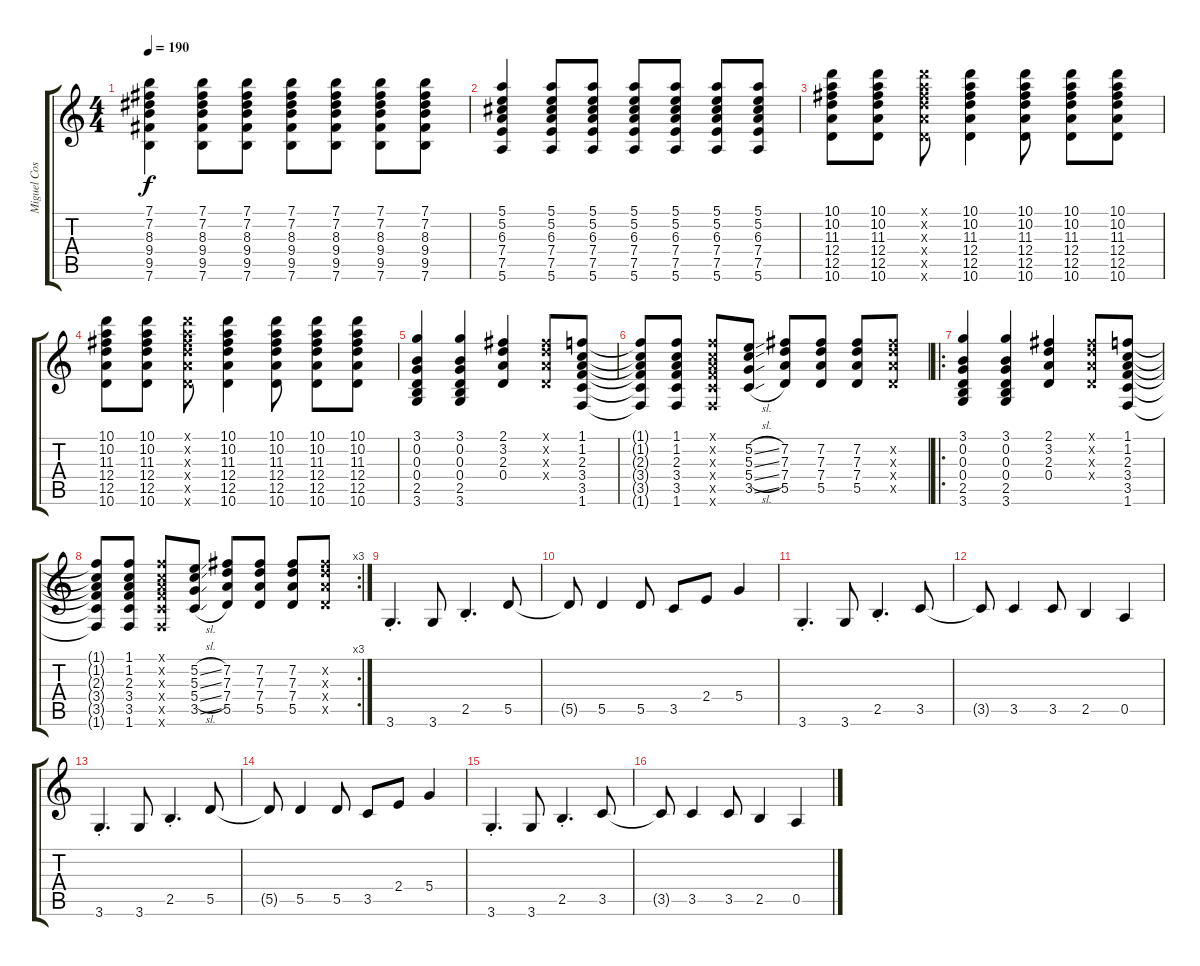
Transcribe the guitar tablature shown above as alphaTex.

\track ("Miguel Costas - Guitarra" "Miguel Cos") {instrument electricguitarclean}
\staff {score tabs}
\tuning (E4 B3 G3 D3 A2 E2) {hide}
\ts (4 4)
\tempo 190
\clef g2
\ks c
(7.1 7.2 8.3 9.4 9.5 7.6).4{dy f} (7.1 7.2 8.3 9.4 9.5 7.6).8 (7.1 7.2 8.3 9.4 9.5 7.6).8 (7.1 7.2 8.3 9.4 9.5 7.6).8 (7.1 7.2 8.3 9.4 9.5 7.6).8 (7.1 7.2 8.3 9.4 9.5 7.6).8 (7.1 7.2 8.3 9.4 9.5 7.6).8 |
(5.1 5.2 6.3 7.4 7.5 5.6).4 (5.1 5.2 6.3 7.4 7.5 5.6).8 (5.1 5.2 6.3 7.4 7.5 5.6).8 (5.1 5.2 6.3 7.4 7.5 5.6).8 (5.1 5.2 6.3 7.4 7.5 5.6).8 (5.1 5.2 6.3 7.4 7.5 5.6).8 (5.1 5.2 6.3 7.4 7.5 5.6).8 |
(10.1 10.2 11.3 12.4 12.5 10.6).8 (10.1 10.2 11.3 12.4 12.5 10.6).8 (10.1{x} 10.2{x} 11.3{x} 12.4{x} 12.5{x} 10.6{x}).8 (10.1 10.2 11.3 12.4 12.5 10.6).4 (10.1 10.2 11.3 12.4 12.5 10.6).8 (10.1 10.2 11.3 12.4 12.5 10.6).8 (10.1 10.2 11.3 12.4 12.5 10.6).8 |
(10.1 10.2 11.3 12.4 12.5 10.6).8 (10.1 10.2 11.3 12.4 12.5 10.6).8 (10.1{x} 10.2{x} 11.3{x} 12.4{x} 12.5{x} 10.6{x}).8 (10.1 10.2 11.3 12.4 12.5 10.6).4 (10.1 10.2 11.3 12.4 12.5 10.6).8 (10.1 10.2 11.3 12.4 12.5 10.6).8 (10.1 10.2 11.3 12.4 12.5 10.6).8 |
(3.1 0.2 0.3 0.4 2.5 3.6).4 (3.1 0.2 0.3 0.4 2.5 3.6).4 (2.1 3.2 2.3 0.4).4 (2.1{x} 3.2{x} 2.3{x} 0.4{x}).8 (1.1 1.2 2.3 3.4 3.5 1.6).8 |
(1.1{t} 1.2{t} 2.3{t} 3.4{t} 3.5{t} 1.6{t}).8 (1.1 1.2 2.3 3.4 3.5 1.6).8 (1.1{x} 1.2{x} 2.3{x} 3.4{x} 3.5{x} 1.6{x}).8 (5.2{sl} 5.3{sl} 5.4{sl} 3.5{sl}).8 (7.2 7.3 7.4 5.5).8 (7.2 7.3 7.4 5.5).8 (7.2 7.3 7.4 5.5).8 (7.2{x} 7.3{x} 7.4{x} 5.5{x}).8 |
\ro
(3.1 0.2 0.3 0.4 2.5 3.6).4 (3.1 0.2 0.3 0.4 2.5 3.6).4 (2.1 3.2 2.3 0.4).4 (2.1{x} 3.2{x} 2.3{x} 0.4{x}).8 (1.1 1.2 2.3 3.4 3.5 1.6).8 |
\rc 3
(1.1{t} 1.2{t} 2.3{t} 3.4{t} 3.5{t} 1.6{t}).8 (1.1 1.2 2.3 3.4 3.5 1.6).8 (1.1{x} 1.2{x} 2.3{x} 3.4{x} 3.5{x} 1.6{x}).8 (5.2{sl} 5.3{sl} 5.4{sl} 3.5{sl}).8 (7.2 7.3 7.4 5.5).8 (7.2 7.3 7.4 5.5).8 (7.2 7.3 7.4 5.5).8 (7.2{x} 7.3{x} 7.4{x} 5.5{x}).8 |
3.6{st}.4{d} 3.6.8 2.5{st}.4{d} 5.5.8 |
5.5{t}.8 5.5.4 5.5.8 3.5.8 2.4.8 5.4.4 |
3.6{st}.4{d} 3.6.8 2.5{st}.4{d} 3.5.8 |
3.5{t}.8 3.5.4 3.5.8 2.5.4 0.5.4 |
3.6{st}.4{d} 3.6.8 2.5{st}.4{d} 5.5.8 |
5.5{t}.8 5.5.4 5.5.8 3.5.8 2.4.8 5.4.4 |
3.6{st}.4{d} 3.6.8 2.5{st}.4{d} 3.5.8 |
3.5{t}.8 3.5.4 3.5.8 2.5.4 0.5.4
